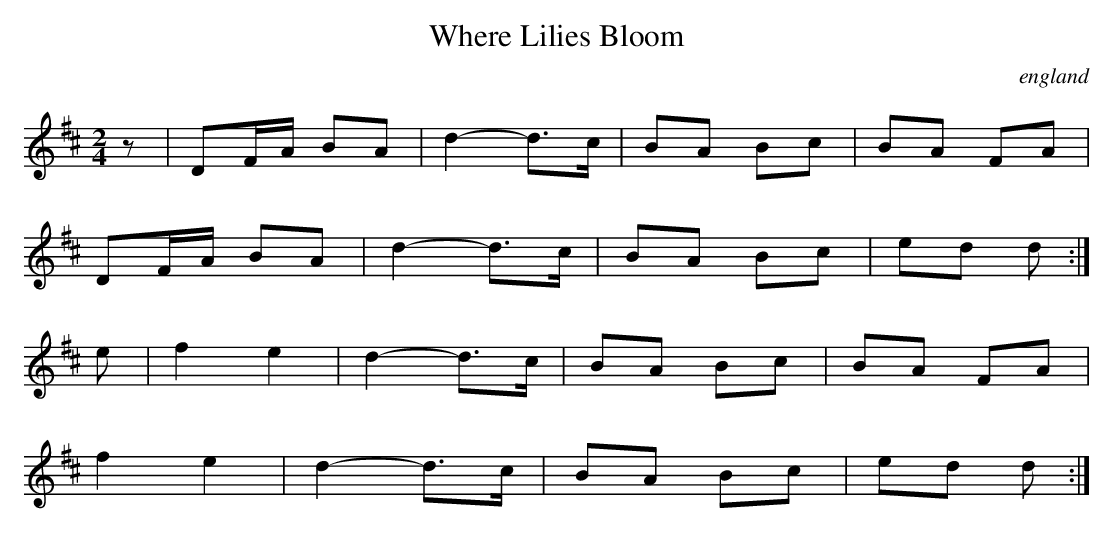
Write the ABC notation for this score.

X:1
T:Where Lilies Bloom
O:england
M:2/4
L:1/8
K:D Major
z|DF/A/ BA|d2-d3/2c/|BA Bc|BA FA|
DF/A/ BA|d2-d3/2c/|BA Bc|ed d:|
e|f2 e2|d2-d3/2c/|BA Bc|BA FA|
f2 e2|d2-d3/2c/|BA Bc|ed d:|
